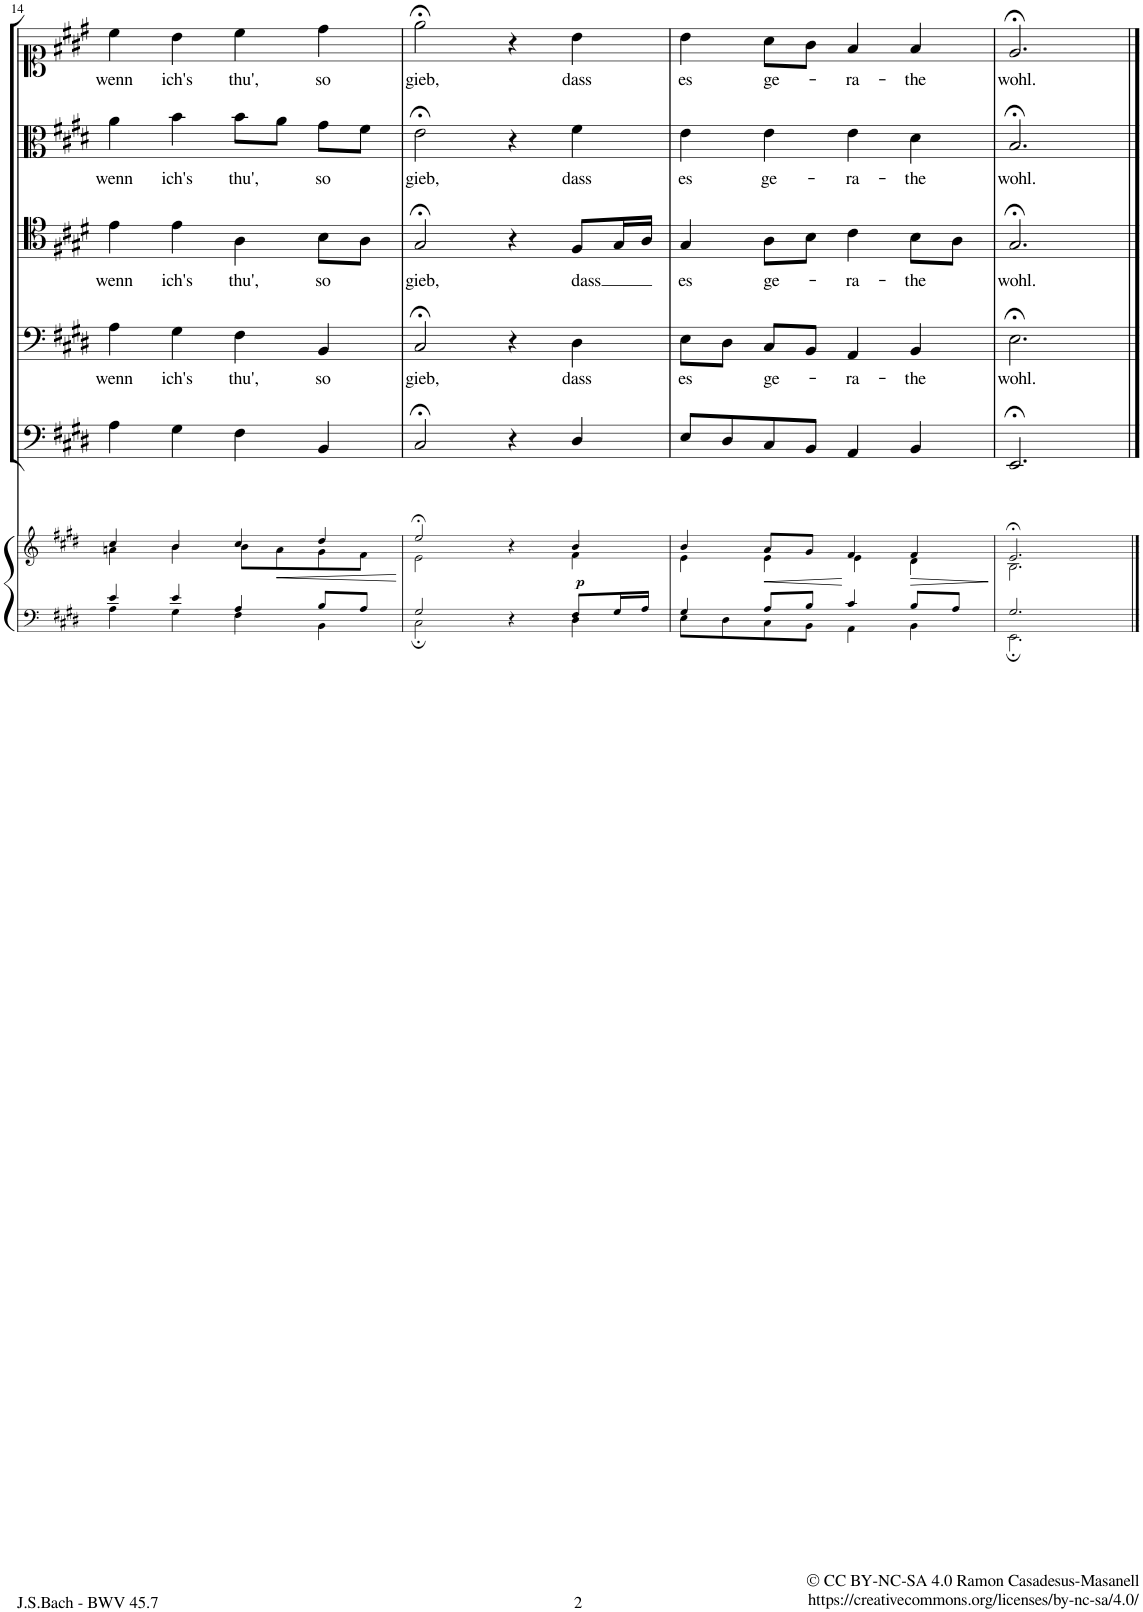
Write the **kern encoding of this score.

**kern	**kern	**dynam	**kern	**kern	**text	**kern	**text	**kern	**text	**kern	**text
*part6	*part6	*part6	*part5	*part4	*part4	*part3	*part3	*part2	*part2	*part1	*part1
*staff7	*staff6	*staff6/7	*staff5	*staff4	*staff4	*staff3	*staff3	*staff2	*staff2	*staff1	*staff1
*I"Piano reduction	*	*	*I"Continuo	*I"Basso	*	*I"Tenore Viola col Tenore	*	*I"Alto Violino II coll' Alto	*	*I"Soprano Flauto traverso I.II. Oboe I.II. Violino I. col Soprano	*
*I'Pno	*	*	*	*	*	*	*	*	*	*	*
!!LO:PB:g=z
*clefF4	*clefG2	*	*clefF4	*clefF4	*	*clefC4	*	*clefC3	*	*clefC1	*
*k[f#c#g#d#]	*k[f#c#g#d#]	*	*k[f#c#g#d#]	*k[f#c#g#d#]	*	*k[f#c#g#d#]	*	*k[f#c#g#d#]	*	*k[f#c#g#d#]	*
*M4/4	*M4/4	*	*M4/4	*M4/4	*	*M4/4	*	*M4/4	*	*M4/4	*
*met(c)	*met(c)	*	*met(c)	*met(c)	*	*met(c)	*	*met(c)	*	*met(c)	*
=14	=14	=14	=14	=14	=14	=14	=14	=14	=14	=14	=14
*^	*^	*	*	*	*	*	*	*	*	*	*
!	!	!	!	!	!	!	!LO:LY:b	!	!LO:LY:b	!	!LO:LY:b	!	!LO:LY:b
4e/	4A\	4cc#/	4an\	.	4A\	4A\	wenn	4e\	wenn	4a\	wenn	4cc#\	wenn
!	!	!	!	!	!	!	!LO:LY:b	!	!LO:LY:b	!	!LO:LY:b	!	!LO:LY:b
4e/	4G#\	4b/	4b\	.	4G#\	4G#\	ich's	4e\	ich's	4b\	ich's	4b\	ich's
!	!	!	!	!	!	!	!LO:LY:b	!	!LO:LY:b	!	!LO:LY:b	!	!LO:LY:b
4A/	4F#\	4cc#/	8b\L	.	4F#\	4F#\	thu',	4A\	thu',	8b\L	thu',	4cc#\	thu',
!	!	!	!	!LO:HP:b	!	!	!	!	!	!	!	!	!
.	.	.	8a\	<	.	.	.	.	.	8a\J	.	.	.
!	!	!	!	!	!	!	!LO:LY:b	!	!LO:LY:b	!	!LO:LY:b	!	!LO:LY:b
8B/L	4BB\	4dd#/	8g#\	.	4BB/	4BB/	so	8B\L	so	8g#\L	so	4dd#\	so
8A/J	.	.	8f#\J	.	.	.	.	8A\J	.	8f#\J	.	.	.
=15	=15	=15	=15	=15	=15	=15	=15	=15	=15	=15	=15	=15	=15
!	!	!	!	!	!	!	!LO:LY:b	!	!LO:LY:b	!	!LO:LY:b	!	!LO:LY:b
2G#/	2C#;\	2ee;</	2e\	.	2C#;</	2C#;</	gieb,	2G#;</	gieb,	2e;<\	gieb,	2ee;<\	gieb,
4r	4ryy	4r	4ryy	.	4r	4r	.	4r	.	4r	.	4r	.
!	!	!	!	!LO:DY:b	!	!	!LO:LY:b	!	!LO:LY:b	!	!LO:LY:b	!	!LO:LY:b
8F#/L	4D#\	4b/	4f#\	p	4D#/	4D#\	dass	8F#/L	dass	4f#\	dass	4b\	dass
16G#/L	.	.	.	.	.	.	.	16G#/L	.	.	.	.	.
16A/JJ	.	.	.	.	.	.	.	16A/JJ	.	.	.	.	.
=16	=16	=16	=16	=16	=16	=16	=16	=16	=16	=16	=16	=16	=16
!	!	!	!	!	!	!	!LO:LY:b	!	!LO:LY:b	!	!LO:LY:b	!	!LO:LY:b
4G#/	8E\L	4b/	4e\	.	8E/L	8E\L	es	4G#/	es	4e\	es	4b\	es
.	8D#\	.	.	.	8D#/	8D#\J	.	.	.	.	.	.	.
!	!	!	!	!LO:HP:b	!	!	!LO:LY:b	!	!LO:LY:b	!	!LO:LY:b	!	!LO:LY:b
8A/L	8C#\	8a/L	4e\	<	8C#/	8C#/L	ge-	8A\L	ge-	4e\	ge-	8a\L	ge-
8B/J	8BB\J	8g#/J	.	.	8BB/J	8BB/J	.	8B\J	.	.	.	8g#\J	.
!	!	!	!	!	!	!	!LO:LY:b	!	!LO:LY:b	!	!LO:LY:b	!	!LO:LY:b
4c#/	4AA\	4f#/	4e\	[	4AA/	4AA/	-ra-	4c#\	-ra-	4e\	ra-	4f#/	-ra-
!	!	!	!	!	!	!	!LO:LY:b	!	!LO:LY:b	!	!LO:LY:b	!	!LO:LY:b
8B/L	4BB\	4f#/	4d#\	.	4BB/	4BB/	-the	8B\L	the	4d#\	the	4f#/	the
8A/J	.	.	.	.	.	.	.	8A\J	.	.	.	.	.
*v	*v	*	*	*	*	*	*	*	*	*	*	*	*
*	*v	*v	*	*	*	*	*	*	*	*	*	*
.	.	[	.	.	.	.	.	.	.	.	.
=17	=17	=17	=17	=17	=17	=17	=17	=17	=17	=17	=17
*^	*^	*	*	*	*	*	*	*	*	*	*
!	!	!	!	!	!	!	!LO:LY:b	!	!LO:LY:b	!	!LO:LY:b	!	!LO:LY:b
2.G#/	2.EE;\	2.e;</	2.B\	.	2.EE;</	2.E;<\	wohl.	2.G#;</	wohl.	2.B;</	wohl.	2.e;</	wohl.
*v	*v	*	*	*	*	*	*	*	*	*	*	*	*
*	*v	*v	*	*	*	*	*	*	*	*	*	*
==	==	==	==	==	==	==	==	==	==	==	==
*-	*-	*-	*-	*-	*-	*-	*-	*-	*-	*-	*-
